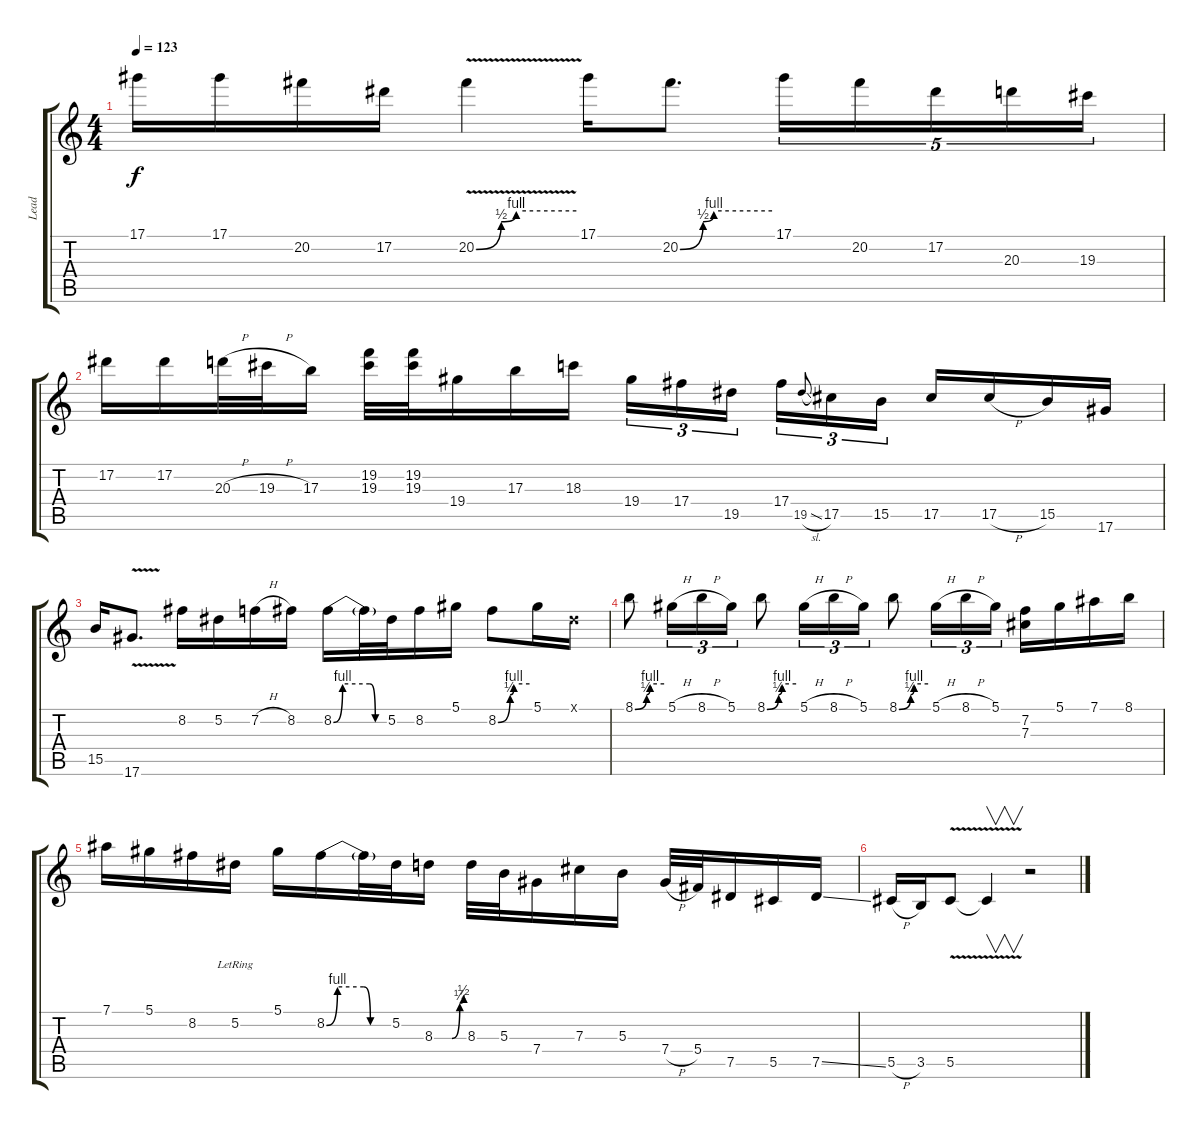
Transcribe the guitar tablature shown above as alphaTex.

\track ("Lead" "Lead") {instrument distortionguitar}
\staff {score tabs}
\tuning (Eb4 Bb3 Gb3 Db3 Ab2 Eb2) {hide}
\ts (4 4)
\tempo 123
\clef g2
\ks c
17.1.16{dy f volume 11 instrument distortionguitar} 17.1.16 20.2.16 17.2.16 20.2{be (custom 0 0 15 2 24 4 60 4) v}.4 17.1.16 20.2{be (custom 0 0 15 2 22 4 60 4)}.8{d} 17.1.16{tu (5 4)} 20.2.16{tu (5 4)} 17.2.16{tu (5 4)} 20.3.16{tu (5 4)} 19.3.16{tu (5 4)} |
17.2.16 17.2.16 20.3{h}.32 19.3{h}.32 17.3.16 (19.2 19.3).32 (19.2 19.3).32 19.4.16 17.3.16 18.3.16 19.4.16{tu (3 2)} 17.4.16{tu (3 2)} 19.5.16{tu (3 2) beam splitsecondary} 17.4.16{tu (3 2)} 19.5{sl}.8{gr onbeat} 17.5.16{tu (3 2)} 15.5.16{tu (3 2)} 17.5.16 17.5{h}.16 15.5.16 17.6.16 |
15.5.16 17.6{v}.8{d} 8.2.16 5.2.16 7.2{h}.16 8.2.16 8.2{be (custom 0 0 10 4 40 4 46 0 60 0)}.16 8.2{t}.32 5.2.32 8.2.16 5.1.16 8.2{be (custom 0 0 23 2 30 4 60 4)}.8 5.1.16 0.1{x}.16 |
8.1{be (custom 0 0 24 2 31 4 60 4)}.8 5.1{h}.16{tu (3 2)} 8.1{h}.16{tu (3 2)} 5.1.16{tu (3 2)} 8.1{be (custom 0 0 24 2 31 4 60 4)}.8 5.1{h}.16{tu (3 2)} 8.1{h}.16{tu (3 2)} 5.1.16{tu (3 2)} 8.1{be (custom 0 0 24 2 31 4 60 4)}.8 5.1{h}.16{tu (3 2)} 8.1{h}.16{tu (3 2)} 5.1.16{tu (3 2)} (7.2 7.3).16 5.1.16 7.1.16 8.1.16 |
7.1.16 5.1.16 8.2.16 5.2{lr}.16 5.1.16 8.2{be (custom 0 0 10 4 34 4 40 0 60 0)}.16 8.2{t}.32 5.2.32 8.3{be (custom 0 0 36 0 52 1 60 2)}.16 8.3.32 5.3.32 7.4.16 7.3.16 5.3.16 7.4{h}.32 5.4.32 7.5.16 5.5.16 7.5{ss}.16 |
5.5{h}.16 3.5.16 5.5{v}.8 5.5{t}.4{v} r.2
